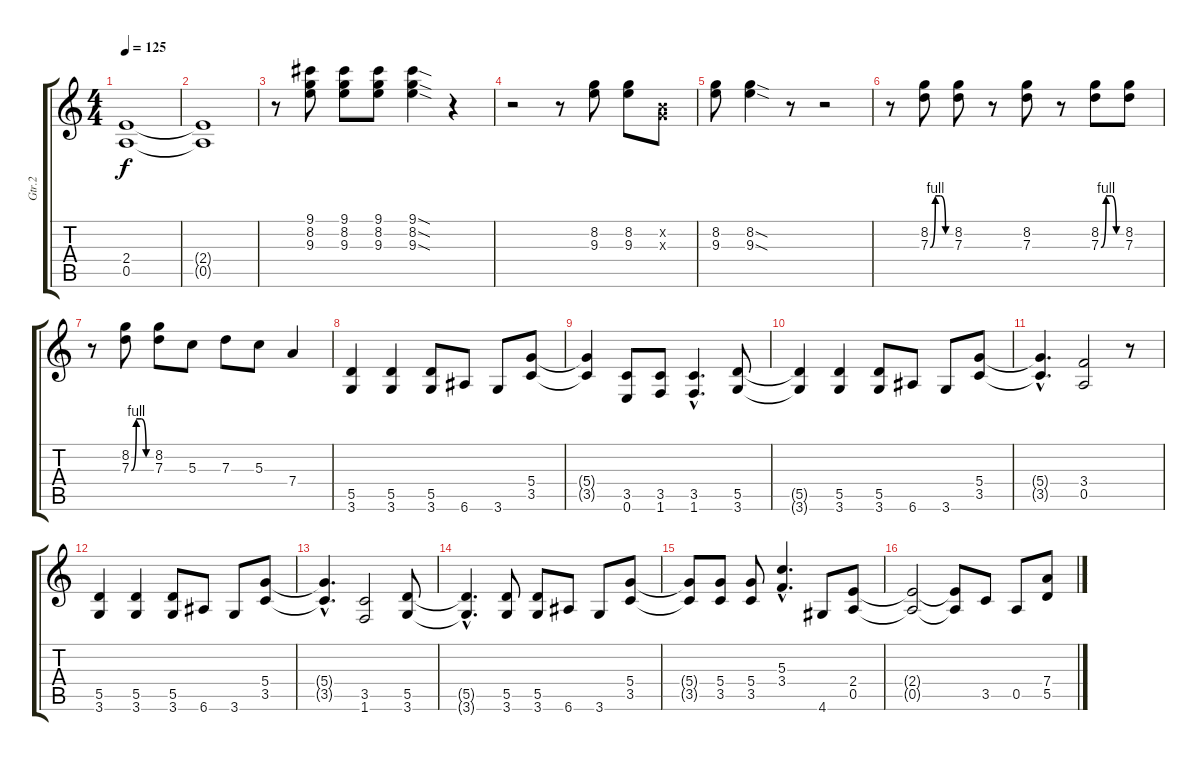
\track ("Gtr.2" "Gtr.2") {instrument overdrivenguitar}
\staff {score tabs}
\tuning (E4 B3 G3 D3 A2 E2) {hide}
\ts (4 4)
\tempo 125
\clef g2
\ks c
(2.4{t} 0.5{t}).1{dy f} |
(2.4{t} 0.5{t}).1 |
r.8 (9.1 8.2 9.3).8 (9.1 8.2 9.3).8 (9.1 8.2 9.3).8 (9.1{sod} 8.2{sod} 9.3{sod}).4 r.4 |
r.2 r.8 (8.2 9.3).8 (8.2 9.3).8 (0.2{x} 0.3{x}).8 |
(8.2 9.3).8 (8.2{sod} 9.3{sod}).4 r.8 r.2 |
r.8 (8.2 7.3{be (custom 0 0 15 4 30 4 45 0 60 0)}).8 (8.2 7.3).8 r.8 (8.2 7.3).8 r.8 (8.2 7.3{be (custom 0 0 15 4 30 4 45 0 60 0)}).8 (8.2 7.3).8 |
r.8 (8.2 7.3{be (custom 0 0 15 4 30 4 45 0 60 0)}).8 (8.2 7.3).8 5.3.8 7.3.8 5.3.8 7.4.4 |
(5.5 3.6).4 (5.5 3.6).4 (5.5 3.6).8 6.6.8 3.6.8 (5.4 3.5).8 |
(5.4{t} 3.5{t}).4 (3.5 0.6).8 (3.5 1.6).8 (3.5{hac} 1.6{hac}).4{d} (5.5 3.6).8 |
(5.5{t} 3.6{t}).4 (5.5 3.6).4 (5.5 3.6).8 6.6.8 3.6.8 (5.4 3.5).8 |
(5.4{hac t} 3.5{hac t}).4{d} (3.4 0.5).2 r.8 |
(5.5 3.6).4 (5.5 3.6).4 (5.5 3.6).8 6.6.8 3.6.8 (5.4 3.5).8 |
(5.4{hac t} 3.5{hac t}).4{d} (3.5 1.6).2 (5.5 3.6).8 |
(5.5{hac t} 3.6{hac t}).4{d} (5.5 3.6).8 (5.5 3.6).8 6.6.8 3.6.8 (5.4 3.5).8 |
(5.4{t} 3.5{t}).8 (5.4 3.5).8 (5.4 3.5).8 (5.3{hac} 3.4{hac}).4{d} 4.6.8 (2.4 0.5).8 |
(2.4{t} 0.5{t}).2 (2.4{t} 0.5{t}).8 3.5.8 0.5.8 (7.4 5.5).8
